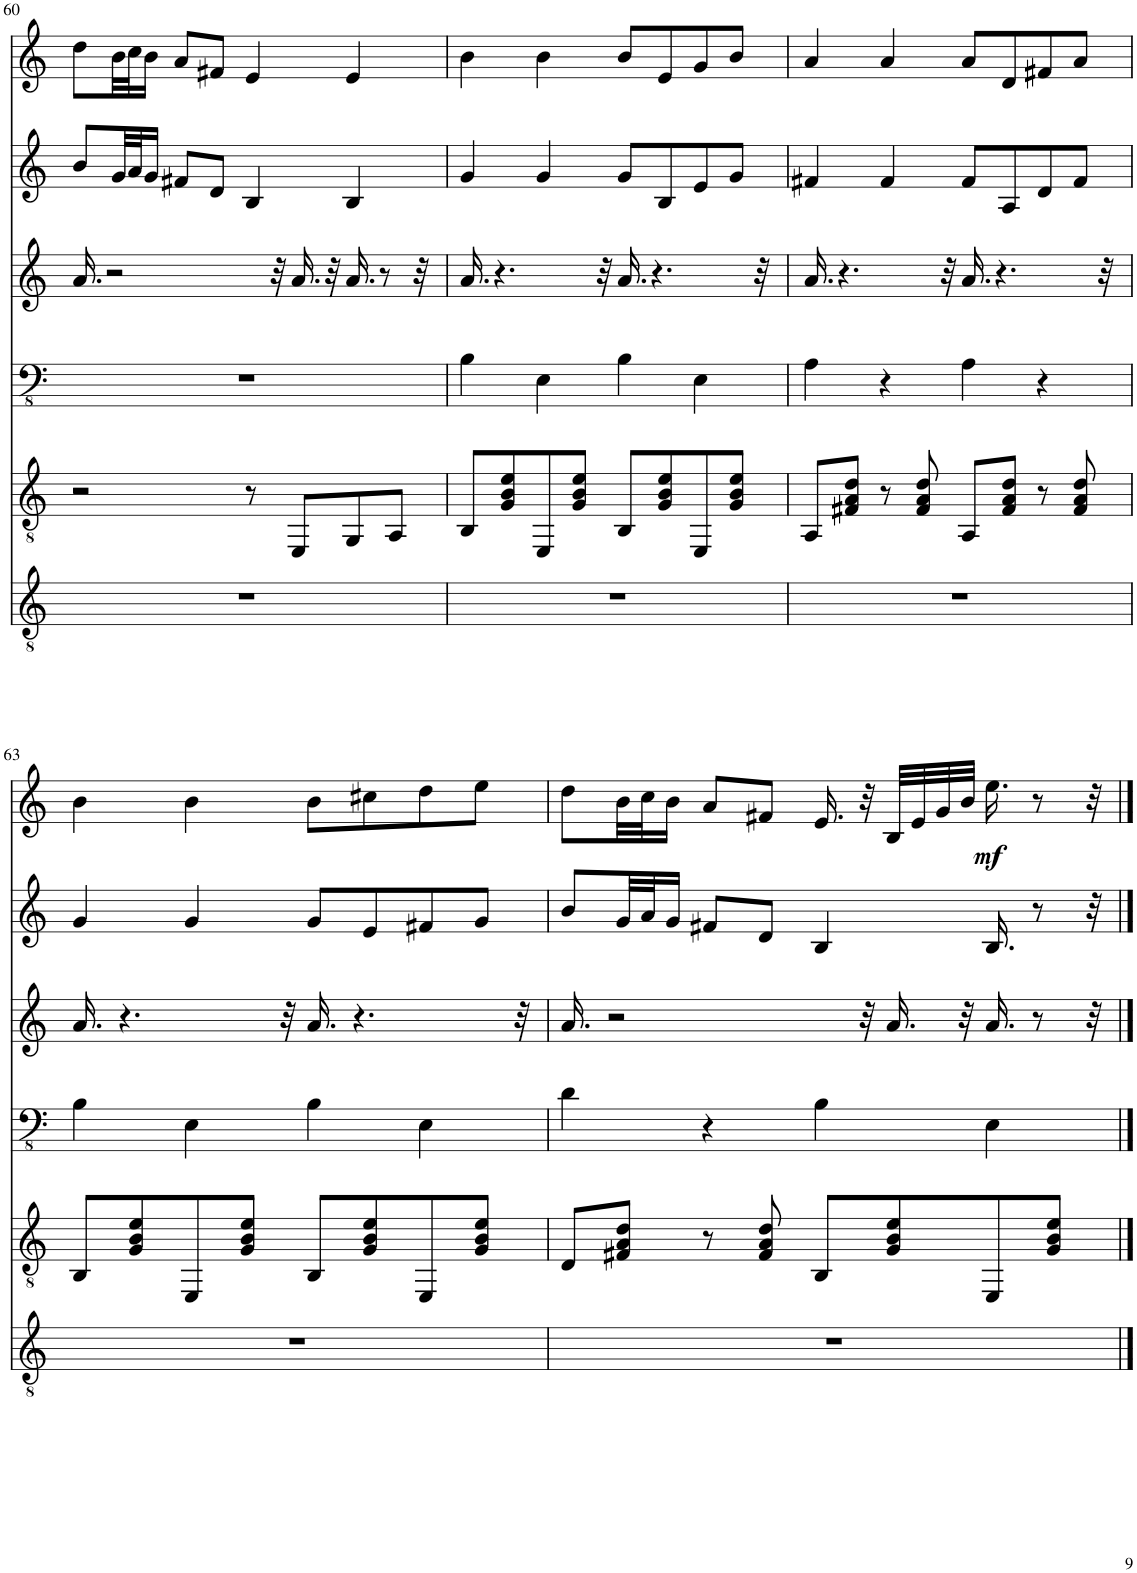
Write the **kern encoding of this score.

**kern	**kern	**kern	**kern	**kern	**kern	**dynam
*part6	*part5	*part4	*part3	*part2	*part1	*part1
*staff6	*staff5	*staff4	*staff3	*staff2	*staff1	*staff1
*I"Flute	*I"Guitar	*I"Bass	*I"Woodblock	*I"Accordion 2	*I"Accordion 1	*
*I'Fl	*	*	*I'Wd Bl	*I'Acc	*I'Acc	*
!!LO:PB:g=z
*clefGv2	*clefGv2	*clefFv4	*clefG2	*clefG2	*clefG2	*
*k[]	*k[]	*k[]	*k[]	*k[]	*k[]	*
*M4/4	*M4/4	*M4/4	*M4/4	*M4/4	*M4/4	*
=60	=60	=60	=60	=60	=60	=60
1r	2r	1r	16.a/	8b/L	8dd\L	.
.	.	.	2r	.	.	.
.	.	.	.	32g/LL	32b\LL	.
.	.	.	.	32a/J	32cc\J	.
.	.	.	.	16g/JJ	16b\JJ	.
.	.	.	.	8f#X/L	8a/L	.
.	.	.	.	8d/J	8f#X/J	.
.	8r	.	.	4B/	4e/	.
.	.	.	32r	.	.	.
.	8EE/L	.	16.a/	.	.	.
.	.	.	32r	.	.	.
.	8GG/	.	16.a/	4B/	4e/	.
.	.	.	8r	.	.	.
.	8AA/J	.	.	.	.	.
.	.	.	32r	.	.	.
=61	=61	=61	=61	=61	=61	=61
1r	8BB/L	4BB\	16.a/	4g/	4b\	.
.	.	.	4.r	.	.	.
.	8G/ 8B/ 8e/	.	.	.	.	.
.	8EE/	4EE\	.	4g/	4b\	.
.	8G/ 8B/ 8e/J	.	.	.	.	.
.	.	.	32r	.	.	.
.	8BB/L	4BB\	16.a/	8g/L	8b/L	.
.	.	.	4.r	.	.	.
.	8G/ 8B/ 8e/	.	.	8B/	8e/	.
.	8EE/	4EE\	.	8e/	8g/	.
.	8G/ 8B/ 8e/J	.	.	8g/J	8b/J	.
.	.	.	32r	.	.	.
=62	=62	=62	=62	=62	=62	=62
1r	8AA/L	4AA\	16.a/	4f#X/	4a/	.
.	.	.	4.r	.	.	.
.	8F#X/ 8A/ 8d/J	.	.	.	.	.
.	8r	4r	.	4f#/	4a/	.
.	8F#/ 8A/ 8d/	.	.	.	.	.
.	.	.	32r	.	.	.
.	8AA/L	4AA\	16.a/	8f#/L	8a/L	.
.	.	.	4.r	.	.	.
.	8F#/ 8A/ 8d/J	.	.	8A/	8d/	.
.	8r	4r	.	8d/	8f#X/	.
.	8F#/ 8A/ 8d/	.	.	8f#/J	8a/J	.
.	.	.	32r	.	.	.
!!LO:LB:g=z
=63	=63	=63	=63	=63	=63	=63
1r	8BB/L	4BB\	16.a/	4g/	4b\	.
.	.	.	4.r	.	.	.
.	8G/ 8B/ 8e/	.	.	.	.	.
.	8EE/	4EE\	.	4g/	4b\	.
.	8G/ 8B/ 8e/J	.	.	.	.	.
.	.	.	32r	.	.	.
.	8BB/L	4BB\	16.a/	8g/L	8b\L	.
.	.	.	4.r	.	.	.
.	8G/ 8B/ 8e/	.	.	8e/	8cc#X\	.
.	8EE/	4EE\	.	8f#X/	8dd\	.
.	8G/ 8B/ 8e/J	.	.	8g/J	8ee\J	.
.	.	.	32r	.	.	.
=64	=64	=64	=64	=64	=64	=64
1r	8D/L	4D\	16.a/	8b/L	8dd\L	.
.	.	.	2r	.	.	.
.	8F#X/ 8A/ 8d/J	.	.	32g/LL	32b\LL	.
.	.	.	.	32a/J	32cc\J	.
.	.	.	.	16g/JJ	16b\JJ	.
.	8r	4r	.	8f#X/L	8a/L	.
.	8F#/ 8A/ 8d/	.	.	8d/J	8f#X/J	.
.	8BB/L	4BB\	.	4B/	16.e/	.
.	.	.	32r	.	32r	.
.	8G/ 8B/ 8e/	.	16.a/	.	32B/LLL	.
.	.	.	.	.	32e/	.
.	.	.	.	.	32g/	.
.	.	.	32r	.	32b/JJJ	.
!	!	!	!	!	!	!LO:DY:b
.	8EE/	4EE\	16.a/	16.B/	16.ee\	mf
.	.	.	8r	8r	8r	.
.	8G/ 8B/ 8e/J	.	.	.	.	.
.	.	.	32r	32r	32r	.
==	==	==	==	==	==	==
*-	*-	*-	*-	*-	*-	*-
